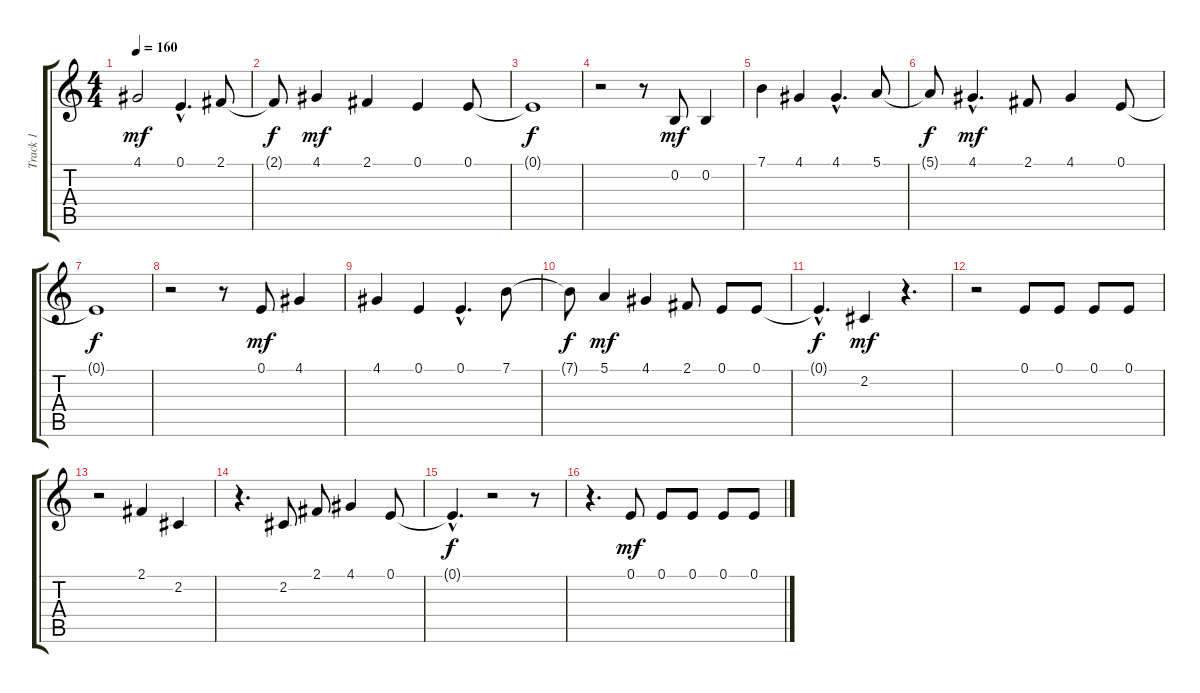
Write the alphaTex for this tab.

\track ("Track 1" "Track 1") {instrument lead6voice}
\staff {score tabs}
\tuning (E4 B3 G3 D3 A2 E2) {hide}
\ts (4 4)
\tempo 160
\clef g2
\ks c
4.1.2{dy mf} 0.1{hac}.4{d} 2.1.8 |
2.1{t}.8{dy f} 4.1.4{dy mf} 2.1.4 0.1.4 0.1.8 |
0.1{t}.1{dy f} |
r.2 r.8 0.2.8{dy mf} 0.2.4 |
7.1.4 4.1.4 4.1{hac}.4{d} 5.1.8 |
5.1{t}.8{dy f} 4.1{hac}.4{d dy mf} 2.1.8 4.1.4 0.1.8 |
0.1{t}.1{dy f} |
r.2 r.8 0.1.8{dy mf} 4.1.4 |
4.1.4 0.1.4 0.1{hac}.4{d} 7.1.8 |
7.1{t}.8{dy f} 5.1.4{dy mf} 4.1.4 2.1.8 0.1.8 0.1.8 |
0.1{hac t}.4{d dy f} 2.2.4{dy mf} r.4{d} |
r.2 0.1.8 0.1.8 0.1.8 0.1.8 |
r.2 2.1.4 2.2.4 |
r.4{d} 2.2.8 2.1.8 4.1.4 0.1.8 |
0.1{hac t}.4{d dy f} r.2 r.8 |
r.4{d} 0.1.8{dy mf} 0.1.8 0.1.8 0.1.8 0.1.8
